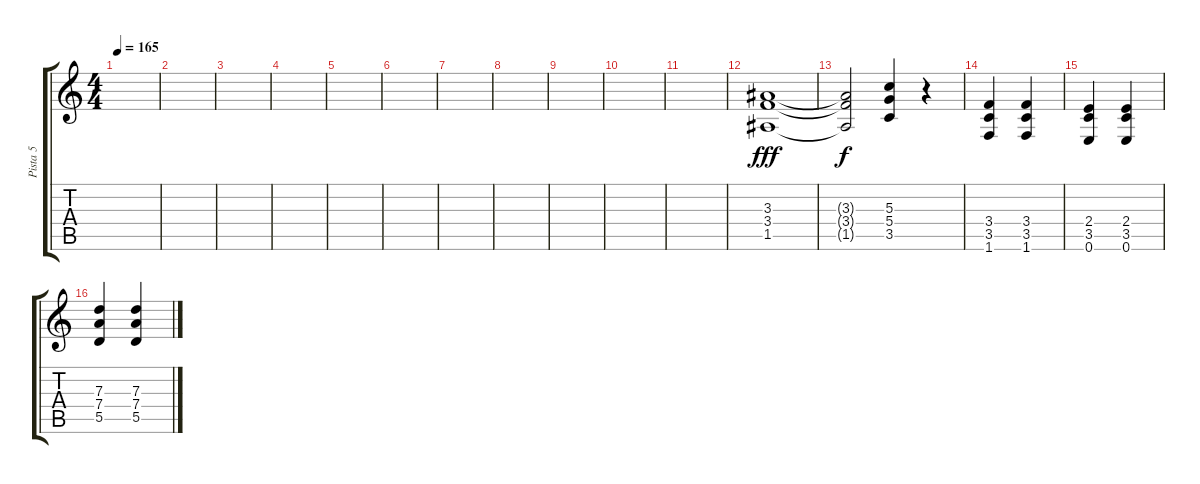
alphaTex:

\track ("Pista 5" "Pista 5") {instrument overdrivenguitar}
\staff {score tabs}
\tuning (E4 B3 G3 D3 A2 E2) {hide}
\ts (4 4)
\tempo 165
\clef g2
\ks c
|
|
|
|
|
|
|
|
|
|
|
(3.3 3.4 1.5).1{dy fff volume 10} |
(3.3{t} 3.4{t} 1.5{t}).2{dy f} (5.3 5.4 3.5).4 r.4 |
(3.4 3.5 1.6).4 (3.4 3.5 1.6).4 |
(2.4 3.5 0.6).4 (2.4 3.5 0.6).4 |
(7.3 7.4 5.5).4 (7.3 7.4 5.5).4
